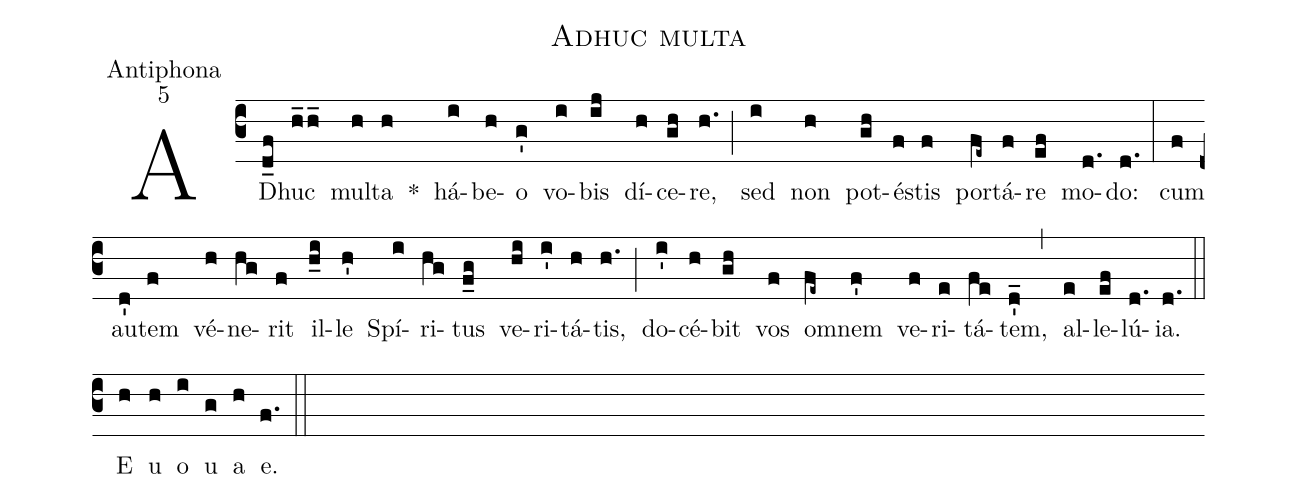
name:Adhuc multa;
office-part:Antiphona;
mode:5;
%%
(c3) AD(d_f)huc(h_2/h_) mul(h)ta(h) *() há(i)be(h)o(g') vo(i)bis(ij) dí(h)ce(gh)re,(h.) (;) sed(i) non(h) pot(gh)é(f)stis(f) por(fe~)tá(f)re(ef) mo(d.)do:(d.) (:) cum(f) au(d')tem(f) vé(h)ne(hg)rit(f) il(h_i)le(h') Spí(i)ri(hg)tus(f_g) ve(hi)ri(i')tá(h)tis,(h.) (;) do(i')cé(h)bit(gh) vos(f) o(fe~)mnem(f') ve(f)ri(e)tá(fe)tem,(d'_) (,) al(e)le(ef)lú(d.)ia.(d.) (::) <eu>E(h) u(h) o(i) u(g) a(h) e.</eu>(f.) (::)
